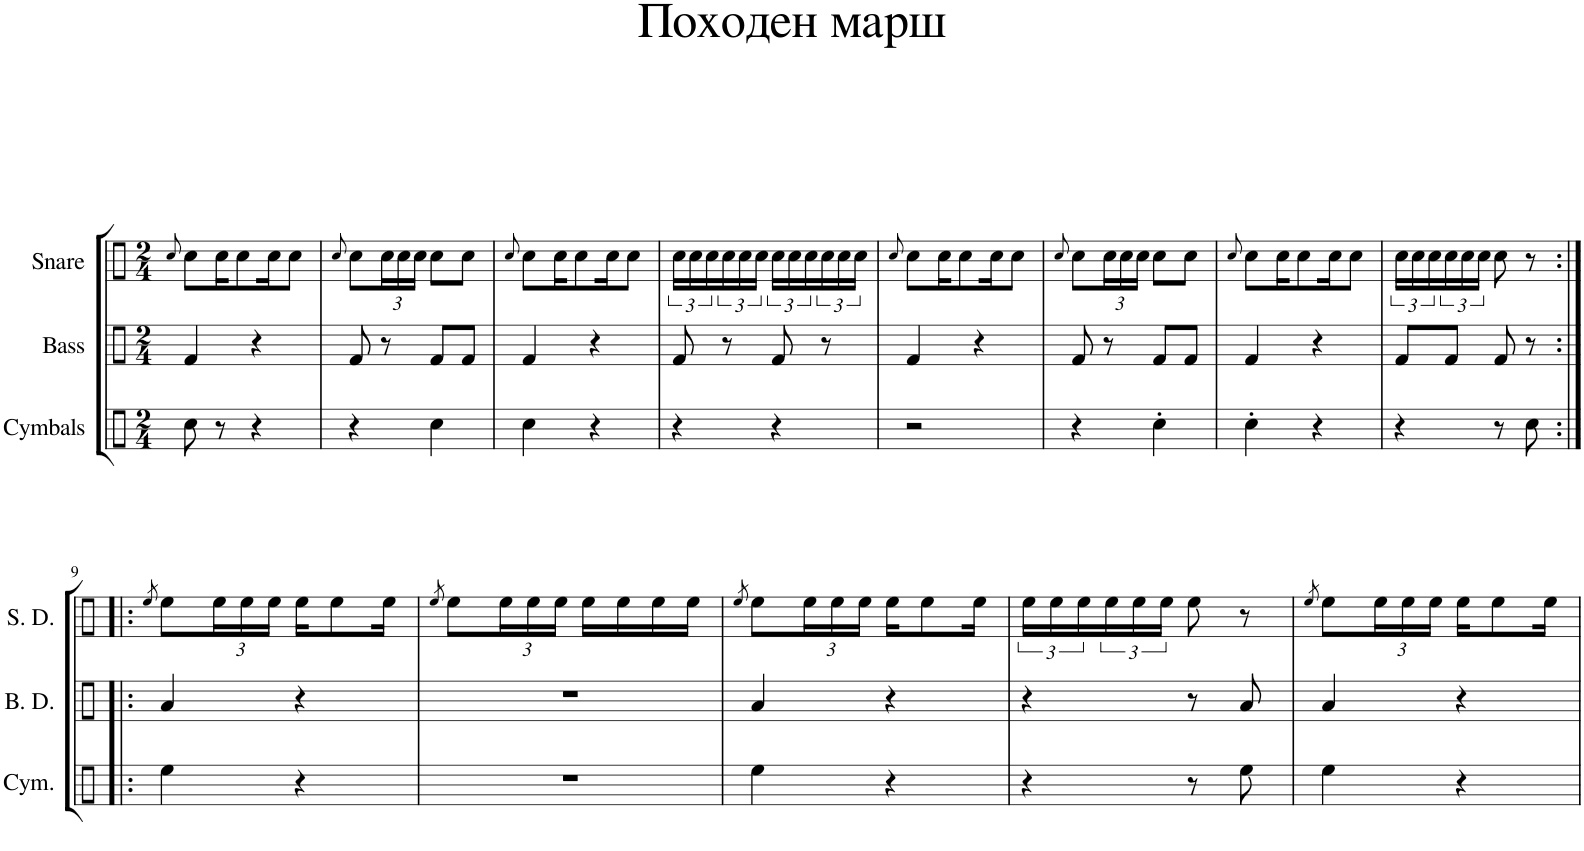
**kern	**kern	**kern
*part3	*part2	*part1
*staff3	*staff2	*staff1
*I"Cymbals	*I"Bass	*I"Snare
*I'Cym.	*	*
*clefX	*clefX	*clefX
*k[]	*k[]	*k[]
*M2/4	*M2/4	*M2/4
=1	=1	=1
.	.	8qcc/
8cc\	4f/	8cc\L
8r	.	16cc\K
.	.	8cc\
4r	4r	.
.	.	16cc\K
.	.	8cc\J
=2	=2	=2
.	.	8qcc/
4r	8f/	8cc\L
*	*	*Xbrackettup
.	8r	24cc\L
.	.	24cc\
.	.	24cc\JJ
4cc\	8f/L	8cc\L
.	8f/J	8cc\J
=3	=3	=3
.	.	8qcc/
4cc\	4f/	8cc\L
.	.	16cc\K
.	.	8cc\
4r	4r	.
.	.	16cc\K
.	.	8cc\J
=4	=4	=4
*	*	*brackettup
4r	8f/	24cc\LL
.	.	24cc\
.	.	24cc\
.	8r	24cc\
.	.	24cc\
.	.	24cc\JJ
4r	8f/	24cc\LL
.	.	24cc\
.	.	24cc\
.	8r	24cc\
.	.	24cc\
.	.	24cc\JJ
=5	=5	=5
.	.	8qcc/
2r	4f/	8cc\L
.	.	16cc\K
.	.	8cc\
.	4r	.
.	.	16cc\K
.	.	8cc\J
=6	=6	=6
.	.	8qcc/
4r	8f/	8cc\L
*	*	*Xbrackettup
.	8r	24cc\L
.	.	24cc\
.	.	24cc\JJ
4cc'\	8f/L	8cc\L
.	8f/J	8cc\J
=7	=7	=7
.	.	8qcc/
4cc'\	4f/	8cc\L
.	.	16cc\K
.	.	8cc\
4r	4r	.
.	.	16cc\K
.	.	8cc\J
=8	=8	=8
*	*	*brackettup
4r	8f/L	24cc\LL
.	.	24cc\
.	.	24cc\
.	8f/J	24cc\
.	.	24cc\
.	.	24cc\JJ
8r	8f/	8cc\
8cc\	8r	8r
!!LO:LB:g=z
=9:|!|:	=9:|!|:	=9:|!|:
.	.	8qee/
4ee\	4a/	8ee\L
*	*	*Xbrackettup
.	.	24ee\L
.	.	24ee\
.	.	24ee\JJ
4r	4r	16ee\KL
.	.	8ee\
.	.	16ee\Jk
=10	=10	=10
.	.	8qee/
2r	2r	8ee\L
.	.	24ee\L
.	.	24ee\
.	.	24ee\JJ
.	.	16ee\LL
.	.	16ee\
.	.	16ee\
.	.	16ee\JJ
=11	=11	=11
.	.	8qee/
4ee\	4a/	8ee\L
.	.	24ee\L
.	.	24ee\
.	.	24ee\JJ
4r	4r	16ee\KL
.	.	8ee\
.	.	16ee\Jk
=12	=12	=12
*	*	*brackettup
4r	4r	24ee\LL
.	.	24ee\
.	.	24ee\
.	.	24ee\
.	.	24ee\
.	.	24ee\JJ
8r	8r	8ee\
8ee\	8a/	8r
=13	=13	=13
.	.	8qee/
4ee\	4a/	8ee\L
*	*	*Xbrackettup
.	.	24ee\L
.	.	24ee\
.	.	24ee\JJ
4r	4r	16ee\KL
.	.	8ee\
.	.	16ee\Jk
=	=	=
*-	*-	*-
